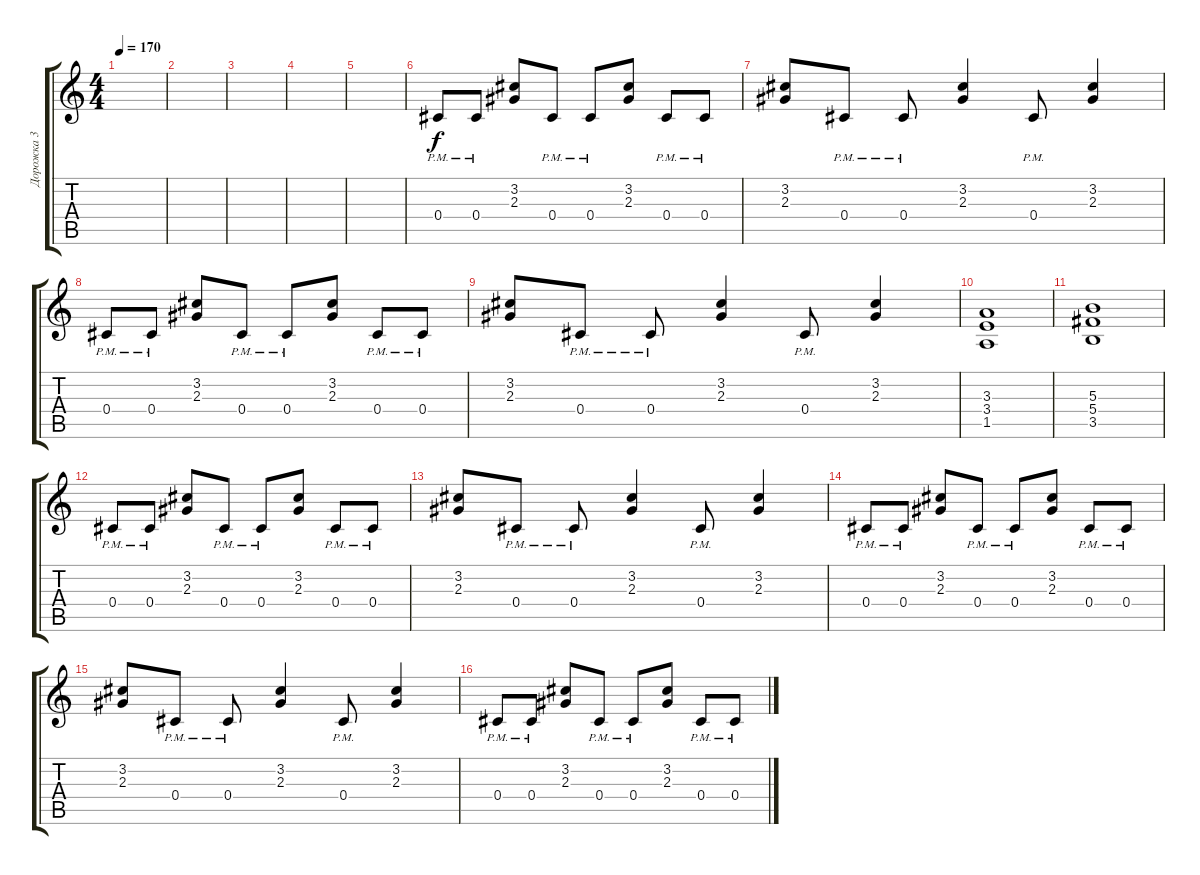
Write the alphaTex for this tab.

\track ("Дорожка 3" "Дорожка 3") {instrument distortionguitar}
\staff {score tabs}
\tuning (Eb4 Bb3 Gb3 Db3 Ab2 Eb2) {hide}
\ts (4 4)
\tempo 170
\clef g2
\ks c
|
|
|
|
|
0.4{pm}.8 0.4{pm}.8 (3.2 2.3).8 0.4{pm}.8 0.4{pm}.8 (3.2 2.3).8 0.4{pm}.8 0.4{pm}.8 |
(3.2 2.3).8 0.4{pm}.8 0.4{pm}.8 (3.2 2.3).4 0.4{pm}.8 (3.2 2.3).4 |
0.4{pm}.8 0.4{pm}.8 (3.2 2.3).8 0.4{pm}.8 0.4{pm}.8 (3.2 2.3).8 0.4{pm}.8 0.4{pm}.8 |
(3.2 2.3).8 0.4{pm}.8 0.4{pm}.8 (3.2 2.3).4 0.4{pm}.8 (3.2 2.3).4 |
(3.3 3.4 1.5).1 |
(5.3 5.4 3.5).1 |
0.4{pm}.8 0.4{pm}.8 (3.2 2.3).8 0.4{pm}.8 0.4{pm}.8 (3.2 2.3).8 0.4{pm}.8 0.4{pm}.8 |
(3.2 2.3).8 0.4{pm}.8 0.4{pm}.8 (3.2 2.3).4 0.4{pm}.8 (3.2 2.3).4 |
0.4{pm}.8 0.4{pm}.8 (3.2 2.3).8 0.4{pm}.8 0.4{pm}.8 (3.2 2.3).8 0.4{pm}.8 0.4{pm}.8 |
(3.2 2.3).8 0.4{pm}.8 0.4{pm}.8 (3.2 2.3).4 0.4{pm}.8 (3.2 2.3).4 |
0.4{pm}.8 0.4{pm}.8 (3.2 2.3).8 0.4{pm}.8 0.4{pm}.8 (3.2 2.3).8 0.4{pm}.8 0.4{pm}.8
